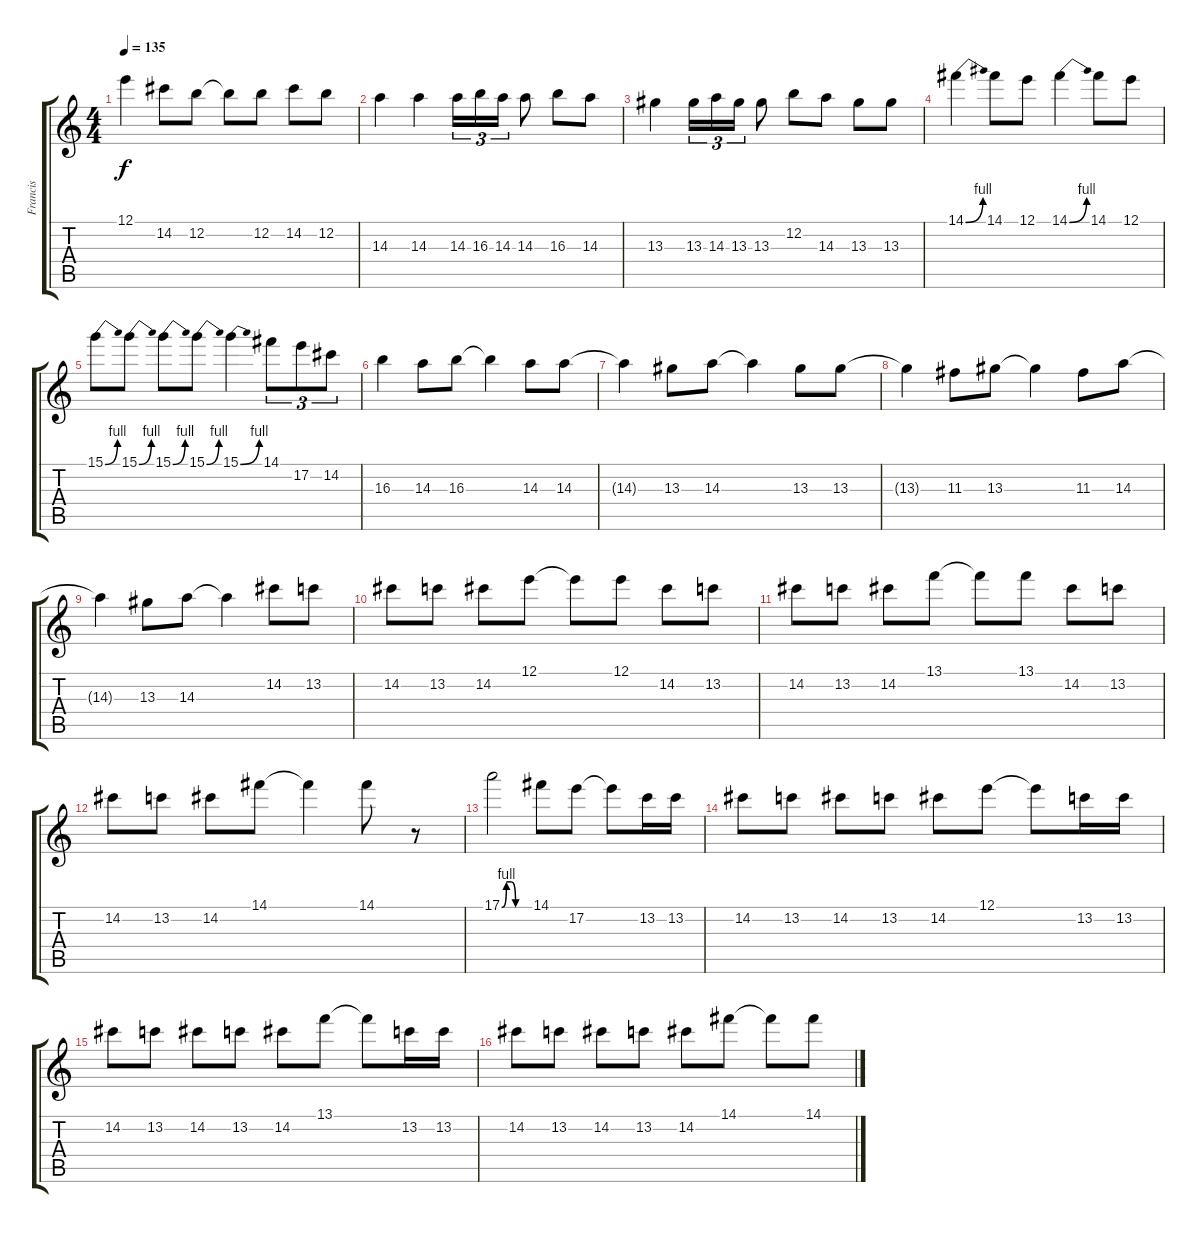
\track ("Francis" "Francis") {instrument overdrivenguitar}
\staff {score tabs}
\tuning (E4 B3 G3 D3 A2 E2) {hide}
\ts (4 4)
\tempo 135
\clef g2
\ks c
12.1.4{dy f} 14.2.8 12.2.8 12.2{t}.8 12.2.8 14.2.8 12.2.8 |
14.3.4 14.3.4 14.3.16{tu (3 2)} 16.3.16{tu (3 2)} 14.3.16{tu (3 2)} 14.3.8 16.3.8 14.3.8 |
13.3.4 13.3.16{tu (3 2)} 14.3.16{tu (3 2)} 13.3.16{tu (3 2)} 13.3.8 12.2.8 14.3.8 13.3.8 13.3.8 |
14.1{be (bend 0 0 60 4)}.4 14.1.8 12.1.8 14.1{be (bend 0 0 60 4)}.4 14.1.8 12.1.8 |
15.1{be (bend 0 0 60 4)}.8 15.1{be (bend 0 0 60 4)}.8 15.1{be (bend 0 0 60 4)}.8 15.1{be (bend 0 0 60 4)}.8 15.1{be (bend 0 0 60 4)}.4 14.1.8{tu (3 2)} 17.2.8{tu (3 2)} 14.2.8{tu (3 2)} |
16.3.4 14.3.8 16.3.8 16.3{t}.4 14.3.8 14.3.8 |
14.3{t}.4 13.3.8 14.3.8 14.3{t}.4 13.3.8 13.3.8 |
13.3{t}.4 11.3.8 13.3.8 13.3{t}.4 11.3.8 14.3.8 |
14.3{t}.4 13.3.8 14.3.8 14.3{t}.4 14.2.8 13.2.8 |
14.2.8 13.2.8 14.2.8 12.1.8 12.1{t}.8 12.1.8 14.2.8 13.2.8 |
14.2.8 13.2.8 14.2.8 13.1.8 13.1{t}.8 13.1.8 14.2.8 13.2.8 |
14.2.8 13.2.8 14.2.8 14.1.8 14.1{t}.4 14.1.8 r.8 |
17.1{be (custom 0 0 10 4 20 4 30 0 60 0)}.2 14.1.8 17.2.8 17.2{t}.8 13.2.16 13.2.16 |
14.2.8 13.2.8 14.2.8 13.2.8 14.2.8 12.1.8 12.1{t}.8 13.2.16 13.2.16 |
14.2.8 13.2.8 14.2.8 13.2.8 14.2.8 13.1.8 13.1{t}.8 13.2.16 13.2.16 |
14.2.8 13.2.8 14.2.8 13.2.8 14.2.8 14.1.8 14.1{t}.8 14.1.8
